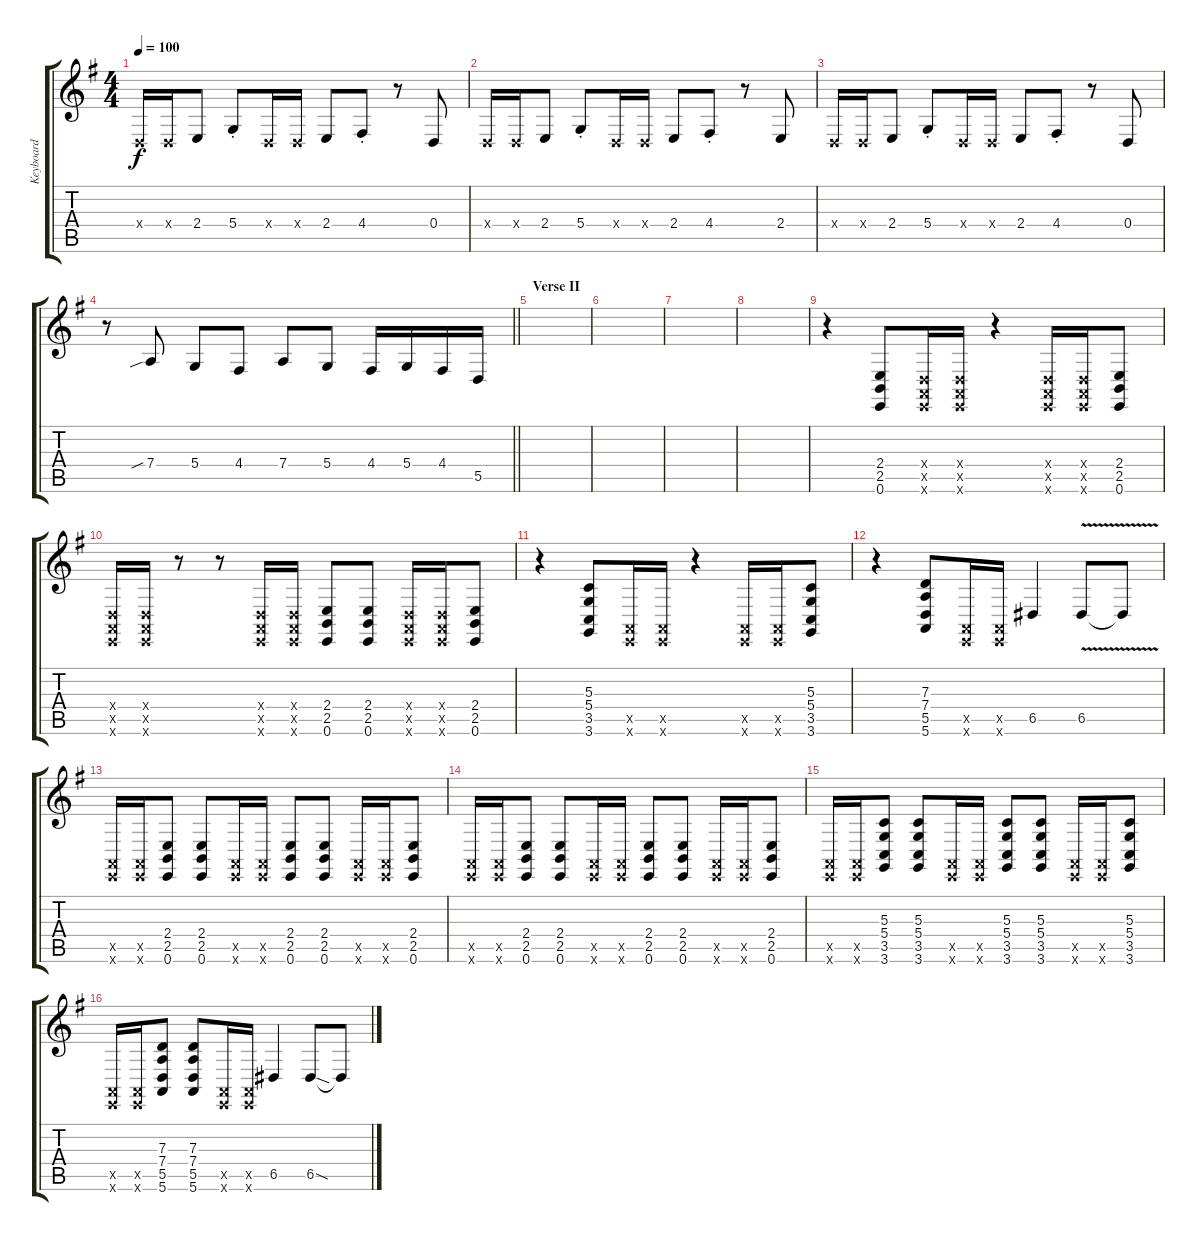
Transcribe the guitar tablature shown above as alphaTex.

\track ("Keyboard" "Keyboard") {instrument churchorgan}
\staff {score tabs}
\tuning (E4 B3 G3 D3 A2 E2) {hide}
\ts (4 4)
\tempo 100
\clef g2
\ks g
0.4{x}.16{dy f} 0.4{x}.16 2.4.8 5.4{st}.8 0.4{x}.16 0.4{x}.16 2.4.8 4.4{st}.8 r.8 0.4.8 |
0.4{x}.16 0.4{x}.16 2.4.8 5.4{st}.8 0.4{x}.16 0.4{x}.16 2.4.8 4.4{st}.8 r.8 2.4.8 |
0.4{x}.16 0.4{x}.16 2.4.8 5.4{st}.8 0.4{x}.16 0.4{x}.16 2.4.8 4.4{st}.8 r.8 0.4.8 |
\barLineRight lightlight
r.8 7.4{sib}.8 5.4.8 4.4.8 7.4.8 5.4.8 4.4.16 5.4.16 4.4.16 5.5.16 |
\section ("" "Verse II")
|
|
|
|
r.4 (2.4 2.5 0.6).8 (0.4{x} 0.5{x} 0.6{x}).16 (0.4{x} 0.5{x} 0.6{x}).16 r.4 (0.4{x} 0.5{x} 0.6{x}).16 (0.4{x} 0.5{x} 0.6{x}).16 (2.4 2.5 0.6).8 |
(0.4{x} 0.5{x} 0.6{x}).16 (0.4{x} 0.5{x} 0.6{x}).16 r.8 r.8 (0.4{x} 0.5{x} 0.6{x}).16 (0.4{x} 0.5{x} 0.6{x}).16 (2.4 2.5 0.6).8 (2.4 2.5 0.6).8 (0.4{x} 0.5{x} 0.6{x}).16 (0.4{x} 0.5{x} 0.6{x}).16 (2.4 2.5 0.6).8 |
r.4 (5.3 5.4 3.5 3.6).8 (0.5{x} 0.6{x}).16 (0.5{x} 0.6{x}).16 r.4 (0.5{x} 0.6{x}).16 (0.5{x} 0.6{x}).16 (5.3 5.4 3.5 3.6).8 |
r.4 (7.3 7.4 5.5 5.6).8 (0.5{x} 0.6{x}).16 (0.5{x} 0.6{x}).16 6.5.4 6.5{v}.8 6.5{t}.8 |
(0.5{x} 0.6{x}).16 (0.5{x} 0.6{x}).16 (2.4 2.5 0.6).8 (2.4 2.5 0.6).8 (0.5{x} 0.6{x}).16 (0.5{x} 0.6{x}).16 (2.4 2.5 0.6).8 (2.4 2.5 0.6).8 (0.5{x} 0.6{x}).16 (0.5{x} 0.6{x}).16 (2.4 2.5 0.6).8 |
(0.5{x} 0.6{x}).16 (0.5{x} 0.6{x}).16 (2.4 2.5 0.6).8 (2.4 2.5 0.6).8 (0.5{x} 0.6{x}).16 (0.5{x} 0.6{x}).16 (2.4 2.5 0.6).8 (2.4 2.5 0.6).8 (0.5{x} 0.6{x}).16 (0.5{x} 0.6{x}).16 (2.4 2.5 0.6).8 |
(0.5{x} 0.6{x}).16 (0.5{x} 0.6{x}).16 (5.3 5.4 3.5 3.6).8 (5.3 5.4 3.5 3.6).8 (0.5{x} 0.6{x}).16 (0.5{x} 0.6{x}).16 (5.3 5.4 3.5 3.6).8 (5.3 5.4 3.5 3.6).8 (0.5{x} 0.6{x}).16 (0.5{x} 0.6{x}).16 (5.3 5.4 3.5 3.6).8 |
(0.5{x} 0.6{x}).16 (0.5{x} 0.6{x}).16 (7.3 7.4 5.5 5.6).8 (7.3 7.4 5.5 5.6).8 (0.5{x} 0.6{x}).16 (0.5{x} 0.6{x}).16 6.5.4 6.5{sod}.8 6.5{t}.8
